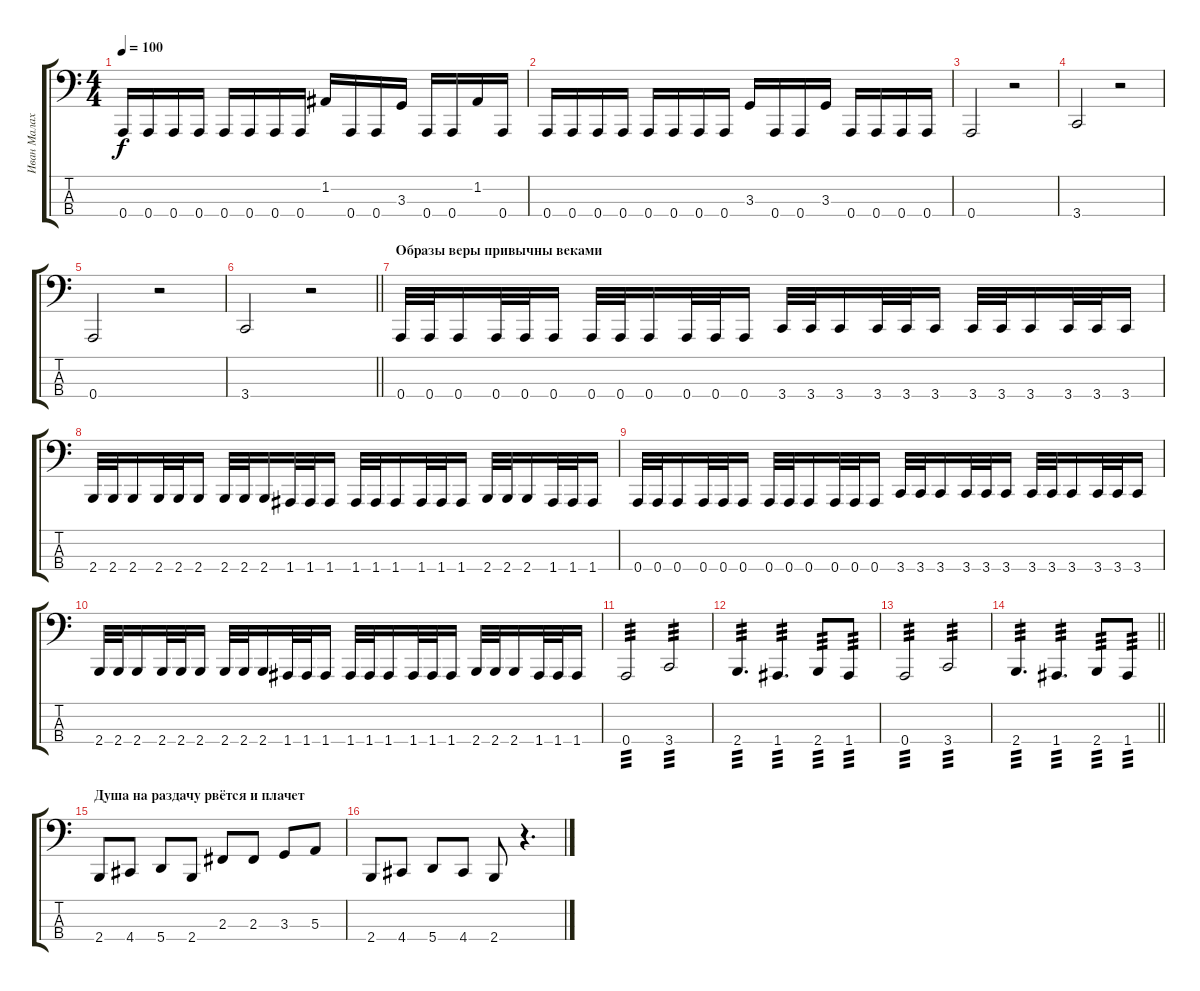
\track ("Иван Малахов" "Иван Малах") {instrument electricbasspick}
\staff {score tabs}
\tuning (D2 A1 E1 A0) {hide}
\ts (4 4)
\tempo 100
\clef f4
\ks c
0.4.16{dy f} 0.4.16 0.4.16 0.4.16 0.4.16 0.4.16 0.4.16 0.4.16 1.2.16 0.4.16 0.4.16 3.3.16 0.4.16 0.4.16 1.2.16 0.4.16 |
0.4.16 0.4.16 0.4.16 0.4.16 0.4.16 0.4.16 0.4.16 0.4.16 3.3.16 0.4.16 0.4.16 3.3.16 0.4.16 0.4.16 0.4.16 0.4.16 |
0.4.2 r.2 |
3.4.2 r.2 |
0.4.2 r.2 |
\barLineRight lightlight
3.4.2 r.2 |
\section ("" "Образы веры привычны веками")
0.4.32 0.4.32 0.4.16 0.4.32 0.4.32 0.4.16 0.4.32 0.4.32 0.4.16 0.4.32 0.4.32 0.4.16 3.4.32 3.4.32 3.4.16 3.4.32 3.4.32 3.4.16 3.4.32 3.4.32 3.4.16 3.4.32 3.4.32 3.4.16 |
2.4.32 2.4.32 2.4.16 2.4.32 2.4.32 2.4.16 2.4.32 2.4.32 2.4.16 1.4.32 1.4.32 1.4.16 1.4.32 1.4.32 1.4.16 1.4.32 1.4.32 1.4.16 2.4.32 2.4.32 2.4.16 1.4.32 1.4.32 1.4.16 |
0.4.32 0.4.32 0.4.16 0.4.32 0.4.32 0.4.16 0.4.32 0.4.32 0.4.16 0.4.32 0.4.32 0.4.16 3.4.32 3.4.32 3.4.16 3.4.32 3.4.32 3.4.16 3.4.32 3.4.32 3.4.16 3.4.32 3.4.32 3.4.16 |
2.4.32 2.4.32 2.4.16 2.4.32 2.4.32 2.4.16 2.4.32 2.4.32 2.4.16 1.4.32 1.4.32 1.4.16 1.4.32 1.4.32 1.4.16 1.4.32 1.4.32 1.4.16 2.4.32 2.4.32 2.4.16 1.4.32 1.4.32 1.4.16 |
0.4.2{tp 3} 3.4.2{tp 3} |
2.4.4{d tp 3} 1.4.4{d tp 3} 2.4.8{tp 3} 1.4.8{tp 3} |
0.4.2{tp 3} 3.4.2{tp 3} |
\barLineRight lightlight
2.4.4{d tp 3} 1.4.4{d tp 3} 2.4.8{tp 3} 1.4.8{tp 3} |
\section ("" "Душа на раздачу рвётся и плачет")
2.4.8 4.4.8 5.4.8 2.4.8 2.3.8 2.3.8 3.3.8 5.3.8 |
2.4.8 4.4.8 5.4.8 4.4.8 2.4.8 r.4{d}
